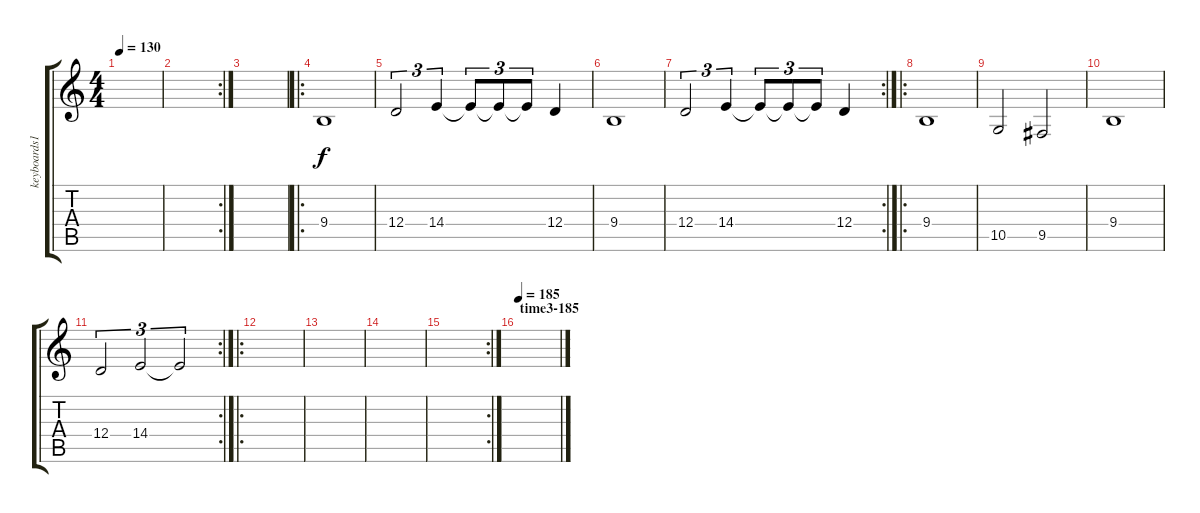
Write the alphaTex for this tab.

\track ("keyboards1" "keyboards1") {instrument pad7halo}
\staff {score tabs}
\tuning (E4 B3 G3 D3 A2 E2) {hide}
\ts (4 4)
\tempo 130
\clef g2
\ks c
|
\rc 2
|
|
\ro
9.4.1 |
12.4.2{tu (3 2)} 14.4.4{tu (3 2)} 14.4{t}.8{tu (3 2)} 14.4{t}.8{tu (3 2)} 14.4{t}.8{tu (3 2)} 12.4.4 |
9.4.1 |
\rc 2
12.4.2{tu (3 2)} 14.4.4{tu (3 2)} 14.4{t}.8{tu (3 2)} 14.4{t}.8{tu (3 2)} 14.4{t}.8{tu (3 2)} 12.4.4 |
\ro
9.4.1 |
10.5.2 9.5.2 |
9.4.1 |
\rc 2
12.4.2{tu (3 2)} 14.4.2{tu (3 2)} 14.4{t}.2{tu (3 2)} |
\ro
|
|
|
\rc 2
|
\section ("" "time3-185")
\tempo 185
